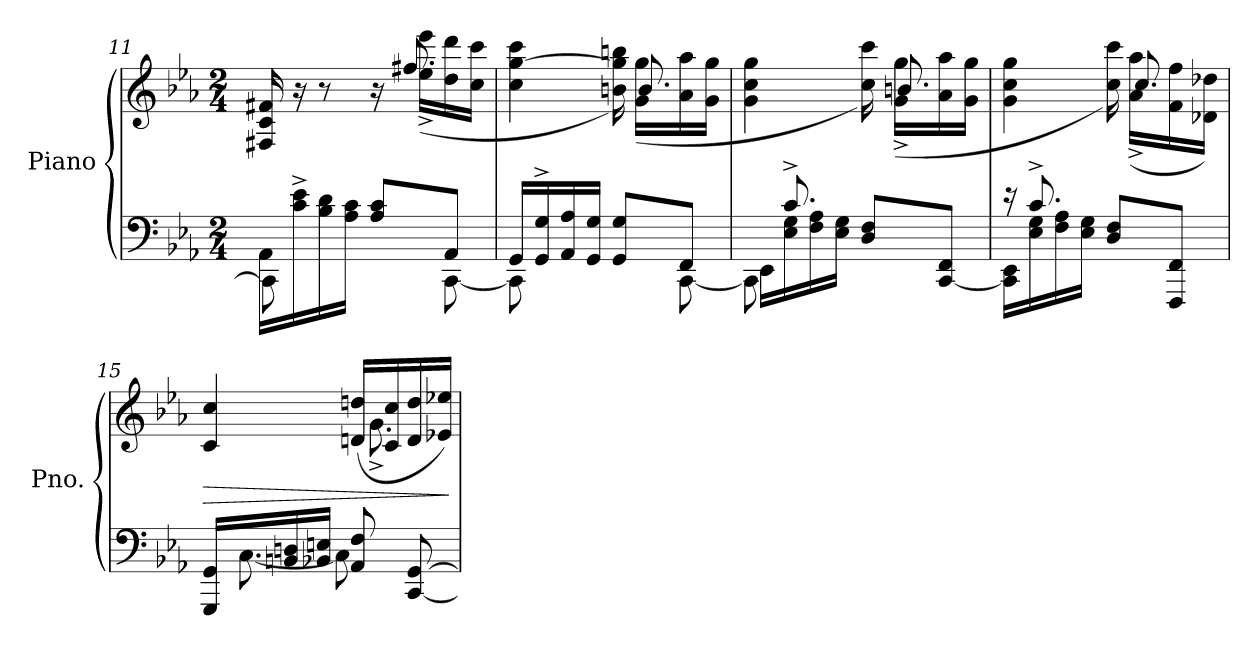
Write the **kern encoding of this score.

**kern	**kern	**dynam
*part1	*part1	*part1
*staff2	*staff1	*staff1/2
*I"Piano	*	*
*I'Pno.	*	*
*clefF4	*clefG2	*
*k[b-e-a-]	*k[b-e-a-]	*
*M2/4	*M2/4	*
=11	=11	=11
*^	*^	*
16AA-/LL	8CC\]	16F#X/ 16c/ 16f#X/	16ryy	.
16c\^ 16e-\^	.	16r	16ryy	.
16B-\ 16d\	8ryy	8r	8ryy	.
16A-\ 16c\JJ	.	.	.	.
8A-/ 8c/L	8ryy	16r	16ryy	.
.	.	8.ff#X/	(>16ee-\^ 16eee-\^LL	.
8AA-/J	[8CC\	.	16dd\ 16ddd\	.
.	.	.	16cc\ 16ccc\JJ	.
=12	=12	=12	=12	=12
16GG/LL	8CC\]	4ryy	4cc\ [4gg\ 4ccc\	.
16GG/^ 16G/^	.	.	.	.
16AA-/ 16A-/	8ryy	.	.	.
16GG/ 16G/JJ	.	.	.	.
8GG/ 8G/L	8ryy	16ryy	16bn\ 16gg\] 16bbn\)	.
.	.	8.b/	(>16g\ 16gg\LL	.
8FF/J	[8CC\	.	16a-\ 16aa-\	.
.	.	.	16g\ 16gg\JJ	.
=13	=13	=13	=13	=13
*	*^	*	*	*
16ryy	8CC\]	16EE-/LL	4ryy	4g\ 4cc\ 4gg\	.
8.c^/	.	16E-\ 16G\	.	.	.
.	8ryy	16F\ 16A-\	.	.	.
.	.	16E-\ 16G\JJ	.	.	.
4ryy	4ryy	8D/ 8F/L	16ryy	16cc\ 16ccc\)	.
.	.	.	8.bn/	(>16g\^ 16gg\^LL	.
.	.	[8CC/ 8FF/J	.	16a-\ 16aa-\	.
.	.	.	.	16g\ 16gg\JJ	.
*	*v	*v	*	*	*
!!LO:LB:g=z	!!
=14	=14	=14	=14	=14
16r	16CC\] 16EE-\LL	4ryy	4g\ 4cc\ 4gg\	.
8.c^/	16E-\ 16G\	.	.	.
.	16F\ 16A-\	.	.	.
.	16E-\ 16G\JJ	.	.	.
8D/ 8F/L	4ryy	16ryy	16cc\ 16ccc\)	.
.	.	8.cc/	(>16a-\^ 16aa-\^LL	.
8FFF/ 8FF/J	.	.	16f\ 16ff\	.
.	.	.	16d-X\ 16dd-X\JJ)	.
=15	=15	=15	=15	=15
!	!	!	!	!LO:HP:b
16GGG/ 16GG/LL	16ryy	4c/ 4cc/	4ryy	>
16C/yy	[8.C\	.	.	.
16BBn/ 16Dn/	.	.	.	.
16BB-X/ 16En/JJ	.	.	.	.
8AA-/ 8F/	8C\]	(<16dn/ 16ddn/LL	16ryy	.
.	.	16c/ 16cc/	8.g^\	.
[8CC/ [8GG/	8ryy	16d/ 16dd/	.	.
.	.	16e-X/ 16ee-X/JJ)	.	.
*v	*v	*	*	*
*	*v	*v	*
.	.	]
=	=	=
*-	*-	*-
